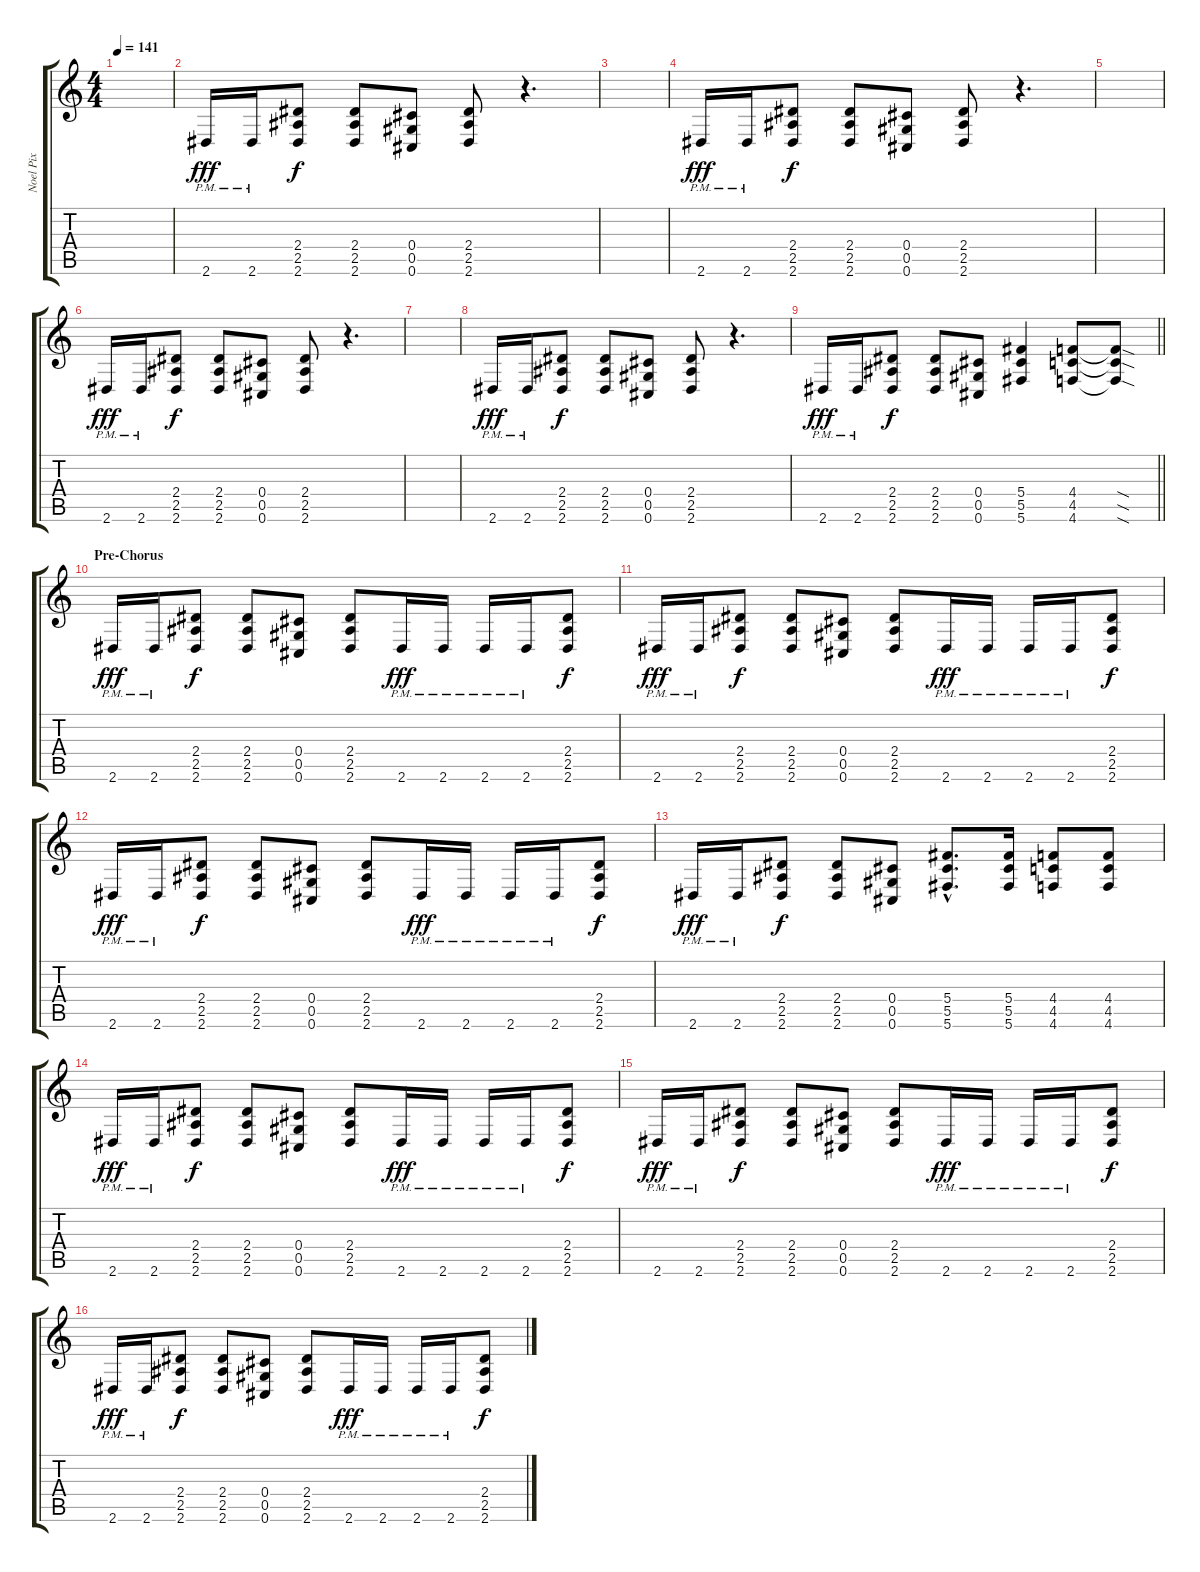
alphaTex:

\track ("Noel Pix" "Noel Pix") {instrument distortionguitar}
\staff {score tabs}
\tuning (Eb4 Bb3 Gb3 Db3 Ab2 Db2) {hide}
\ts (4 4)
\tempo 141
\clef g2
\ks c
|
2.6{pm}.16{dy fff} 2.6{pm}.16 (2.4 2.5 2.6).8{dy f} (2.4 2.5 2.6).8 (0.4 0.5 0.6).8 (2.4 2.5 2.6).8 r.4{d} |
|
2.6{pm}.16{dy fff} 2.6{pm}.16 (2.4 2.5 2.6).8{dy f} (2.4 2.5 2.6).8 (0.4 0.5 0.6).8 (2.4 2.5 2.6).8 r.4{d} |
|
2.6{pm}.16{dy fff} 2.6{pm}.16 (2.4 2.5 2.6).8{dy f} (2.4 2.5 2.6).8 (0.4 0.5 0.6).8 (2.4 2.5 2.6).8 r.4{d} |
|
2.6{pm}.16{dy fff} 2.6{pm}.16 (2.4 2.5 2.6).8{dy f} (2.4 2.5 2.6).8 (0.4 0.5 0.6).8 (2.4 2.5 2.6).8 r.4{d} |
\barLineRight lightlight
2.6{pm}.16{dy fff} 2.6{pm}.16 (2.4 2.5 2.6).8{dy f} (2.4 2.5 2.6).8 (0.4 0.5 0.6).8 (5.4 5.5 5.6).4 (4.4 4.5 4.6).8 (4.4{sod t} 4.5{sod t} 4.6{sod t}).8 |
\section ("" "Pre-Chorus")
2.6{pm}.16{dy fff} 2.6{pm}.16 (2.4 2.5 2.6).8{dy f} (2.4 2.5 2.6).8 (0.4 0.5 0.6).8 (2.4 2.5 2.6).8 2.6{pm}.16{dy fff} 2.6{pm}.16 2.6{pm}.16 2.6{pm}.16 (2.4 2.5 2.6).8{dy f} |
2.6{pm}.16{dy fff} 2.6{pm}.16 (2.4 2.5 2.6).8{dy f} (2.4 2.5 2.6).8 (0.4 0.5 0.6).8 (2.4 2.5 2.6).8 2.6{pm}.16{dy fff} 2.6{pm}.16 2.6{pm}.16 2.6{pm}.16 (2.4 2.5 2.6).8{dy f} |
2.6{pm}.16{dy fff} 2.6{pm}.16 (2.4 2.5 2.6).8{dy f} (2.4 2.5 2.6).8 (0.4 0.5 0.6).8 (2.4 2.5 2.6).8 2.6{pm}.16{dy fff} 2.6{pm}.16 2.6{pm}.16 2.6{pm}.16 (2.4 2.5 2.6).8{dy f} |
2.6{pm}.16{dy fff} 2.6{pm}.16 (2.4 2.5 2.6).8{dy f} (2.4 2.5 2.6).8 (0.4 0.5 0.6).8 (5.4{hac} 5.5{hac} 5.6{hac}).8{d} (5.4 5.5 5.6).16 (4.4 4.5 4.6).8 (4.4 4.5 4.6).8 |
2.6{pm}.16{dy fff} 2.6{pm}.16 (2.4 2.5 2.6).8{dy f} (2.4 2.5 2.6).8 (0.4 0.5 0.6).8 (2.4 2.5 2.6).8 2.6{pm}.16{dy fff} 2.6{pm}.16 2.6{pm}.16 2.6{pm}.16 (2.4 2.5 2.6).8{dy f} |
2.6{pm}.16{dy fff} 2.6{pm}.16 (2.4 2.5 2.6).8{dy f} (2.4 2.5 2.6).8 (0.4 0.5 0.6).8 (2.4 2.5 2.6).8 2.6{pm}.16{dy fff} 2.6{pm}.16 2.6{pm}.16 2.6{pm}.16 (2.4 2.5 2.6).8{dy f} |
2.6{pm}.16{dy fff} 2.6{pm}.16 (2.4 2.5 2.6).8{dy f} (2.4 2.5 2.6).8 (0.4 0.5 0.6).8 (2.4 2.5 2.6).8 2.6{pm}.16{dy fff} 2.6{pm}.16 2.6{pm}.16 2.6{pm}.16 (2.4 2.5 2.6).8{dy f}
